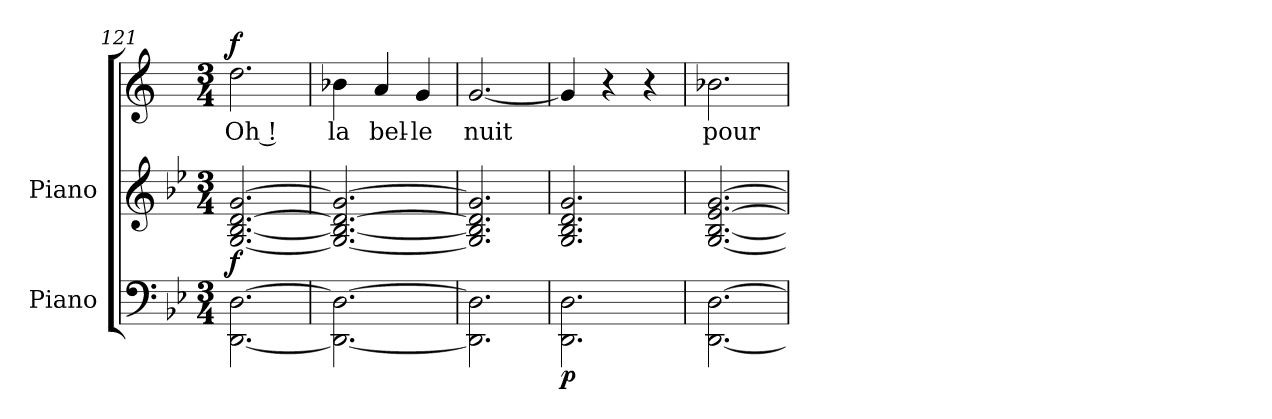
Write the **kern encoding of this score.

**kern	**dynam	**kern	**dynam	**kern	**text	**dynam
*part3	*part3	*part2	*part2	*part1	*part1	*part1
*staff3	*staff3	*staff2	*staff2	*staff1	*staff1	*staff1
*I"Piano	*	*I"Piano	*	*	*	*
*clefF4	*	*clefG2	*	*clefG2	*	*
*k[b-e-]	*	*k[b-e-]	*	*k[]	*	*
*B-:	*	*B-:	*	*C:	*	*
*M3/4	*	*M3/4	*	*M3/4	*	*
=121	=121	=121	=121	=121	=121	=121
[2.DD\ [2.D\	.	[2.G/ [2.B-/ [2.d/ [2.g/	f	2.dd\	Oh !	f
=122	=122	=122	=122	=122	=122	=122
2.DD_\ 2.D_\	.	2.G_/ 2.B-_/ 2.d_/ 2.g_/	.	4b-\	la	.
.	.	.	.	4a/	bel-	.
.	.	.	.	4g/	-le	.
=123	=123	=123	=123	=123	=123	=123
2.DD]\ 2.D]\	.	2.G]/ 2.B-]/ 2.d]/ 2.g]/	.	[2.g/	nuit	.
=124	=124	=124	=124	=124	=124	=124
2.DD\ 2.D\	p	2.G/ 2.B-/ 2.d/ 2.g/	.	4g/]	.	.
.	.	.	.	4r	.	.
.	.	.	.	4r	.	.
!!LO:LB:g=z
=125	=125	=125	=125	=125	=125	=125
[2.DD\ [2.D\	.	[2.G/ [2.B-/ [2.e-/ [2.g/	.	2.b-\	pour	.
=	=	=	=	=	=	=
*-	*-	*-	*-	*-	*-	*-
